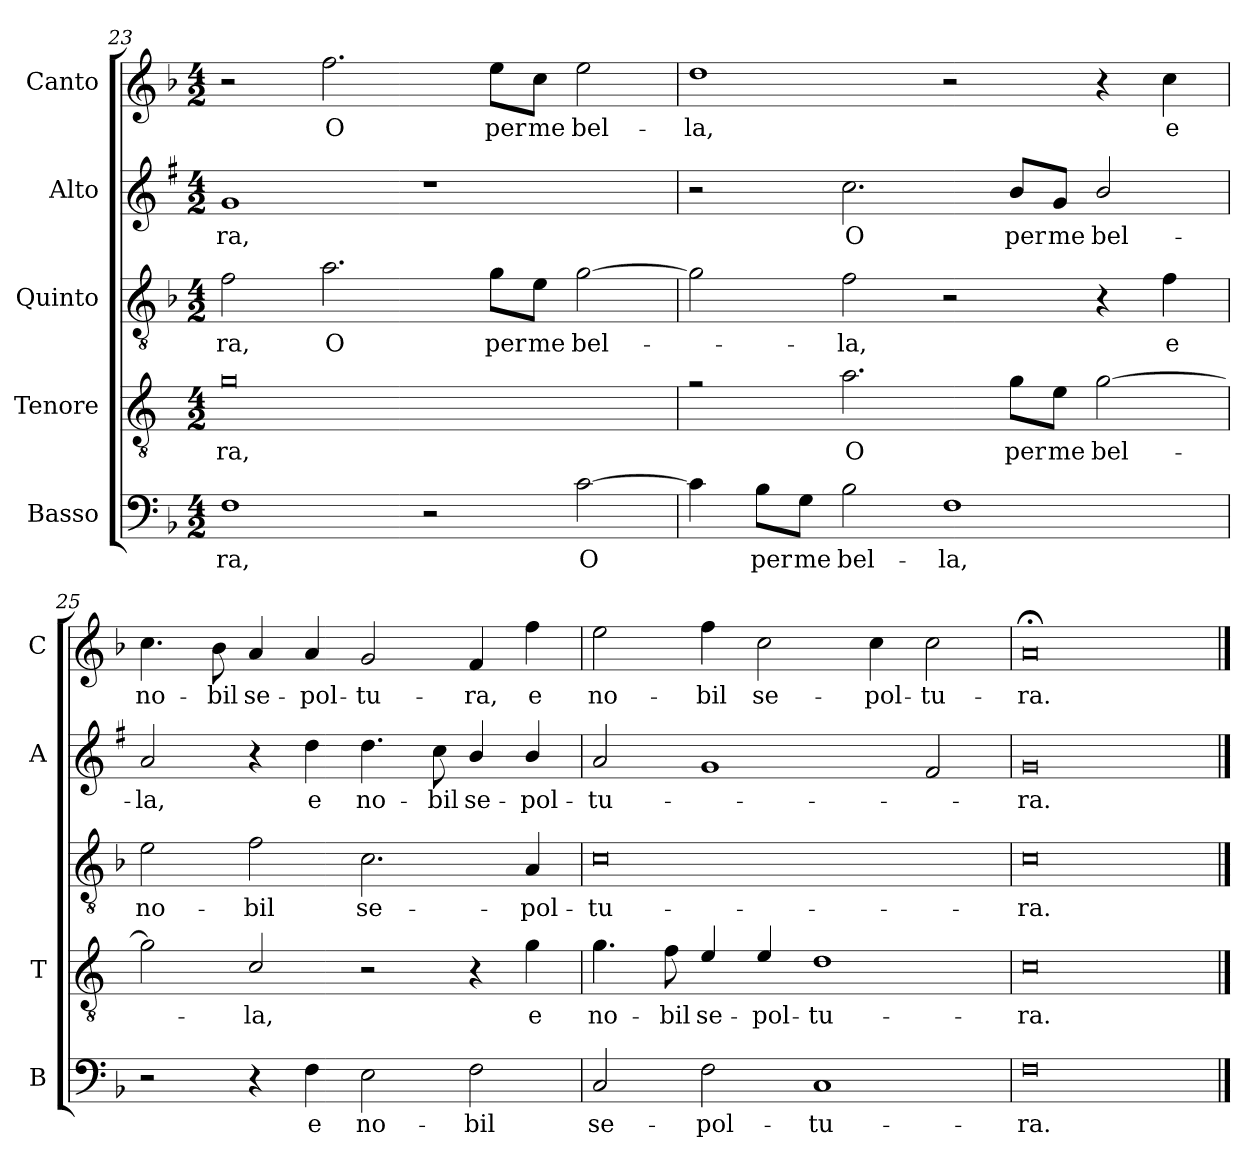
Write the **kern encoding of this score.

**kern	**text	**kern	**text	**kern	**text	**kern	**text	**kern	**text
*part5	*part5	*part4	*part4	*part3	*part3	*part2	*part2	*part1	*part1
*staff5	*staff5	*staff4	*staff4	*staff3	*staff3	*staff2	*staff2	*staff1	*staff1
*I"Basso	*	*I"Tenore	*	*I"Quinto	*	*I"Alto	*	*I"Canto	*
*I'B	*	*I'T	*	*	*	*I'A	*	*I'C	*
*clefF4	*	*clefGv2	*	*clefGv2	*	*clefG2	*	*clefG2	*
*	*	*ITrd4c7	*	*	*	*ITrd1c2	*	*	*
*k[b-]	*	*k[b-]	*	*k[b-]	*	*k[b-]	*	*k[b-]	*
*F:	*	*F:	*	*F:	*	*F:	*	*F:	*
*M4/2	*	*M4/2	*	*M4/2	*	*M4/2	*	*M4/2	*
=23	=23	=23	=23	=23	=23	=23	=23	=23	=23
!	!LO:LY:b	!	!LO:LY:b	!	!LO:LY:b	!	!LO:LY:b	!	!
1F	-ra,	0c	-ra,	2f\	-ra,	1f	-ra,	2r	.
!	!	!	!	!	!LO:LY:b	!	!	!	!LO:LY:b
.	.	.	.	2.a\	O	.	.	2.ff\	O
2r	.	.	.	.	.	1r	.	.	.
!	!	!	!	!	!LO:LY:b	!	!	!	!LO:LY:b
.	.	.	.	8g\L	per	.	.	8ee\L	per
!	!	!	!	!	!LO:LY:b	!	!	!	!LO:LY:b
.	.	.	.	8e\J	me	.	.	8cc\J	me
!	!LO:LY:b	!	!	!	!LO:LY:b	!	!	!	!LO:LY:b
[2c\	O	.	.	[2g\	bel-	.	.	2ee\	bel-
=24	=24	=24	=24	=24	=24	=24	=24	=24	=24
!	!	!	!	!	!	!	!	!	!LO:LY:b
4c\]	.	2rf	.	2g\]	.	2r	.	1dd	-la,
!	!LO:LY:b	!	!	!	!	!	!	!	!
8B-\L	per	.	.	.	.	.	.	.	.
!	!LO:LY:b	!	!	!	!	!	!	!	!
8G\J	me	.	.	.	.	.	.	.	.
!	!LO:LY:b	!	!LO:LY:b	!	!LO:LY:b	!	!LO:LY:b	!	!
2B-\	bel-	2.d\	O	2f\	-la,	2.b-\	O	.	.
!	!LO:LY:b	!	!	!	!	!	!	!	!
1F	-la,	.	.	2r	.	.	.	2r	.
!	!	!	!LO:LY:b	!	!	!	!LO:LY:b	!	!
.	.	8c\L	per	.	.	8a/L	per	.	.
!	!	!	!LO:LY:b	!	!	!	!LO:LY:b	!	!
.	.	8A\J	me	.	.	8f/J	me	.	.
!	!	!	!LO:LY:b	!	!	!	!LO:LY:b	!	!
.	.	[2c\	bel-	4r	.	2a/	bel-	4r	.
!	!	!	!	!	!LO:LY:b	!	!	!	!LO:LY:b
.	.	.	.	4f\	e	.	.	4cc\	e
!!LO:LB:g=z
=25	=25	=25	=25	=25	=25	=25	=25	=25	=25
!	!	!	!	!	!LO:LY:b	!	!LO:LY:b	!	!LO:LY:b
2r	.	2c\]	.	2e\	no-	2g/	-la,	4.cc\	no-
!	!	!	!	!	!	!	!	!	!LO:LY:b
.	.	.	.	.	.	.	.	8b-\	-bil
!	!	!	!LO:LY:b	!	!LO:LY:b	!	!	!	!LO:LY:b
4r	.	2F/	-la,	2f\	-bil	4r	.	4a/	se-
!	!LO:LY:b	!	!	!	!	!	!LO:LY:b	!	!LO:LY:b
4F\	e	.	.	.	.	4cc\	e	4a/	-pol-
!	!LO:LY:b	!	!	!	!LO:LY:b	!	!LO:LY:b	!	!LO:LY:b
2E\	no-	2r	.	2.c\	se-	4.cc\	no-	2g/	-tu-
!	!	!	!	!	!	!	!LO:LY:b	!	!
.	.	.	.	.	.	8b-\	-bil	.	.
!	!LO:LY:b	!	!	!	!	!	!LO:LY:b	!	!LO:LY:b
2F\	-bil	4r	.	.	.	4a/	se-	4f/	-ra,
!	!	!	!LO:LY:b	!	!LO:LY:b	!	!LO:LY:b	!	!LO:LY:b
.	.	4c\	e	4A/	-pol-	4a/	-pol-	4ff\	e
=26	=26	=26	=26	=26	=26	=26	=26	=26	=26
!	!LO:LY:b	!	!LO:LY:b	!	!LO:LY:b	!	!LO:LY:b	!	!LO:LY:b
2C/	se-	4.c\	no-	0c	-tu-	2g/	-tu-	2ee\	no-
!	!	!	!LO:LY:b	!	!	!	!	!	!
.	.	8B-\	-bil	.	.	.	.	.	.
!	!LO:LY:b	!	!LO:LY:b	!	!	!	!	!	!LO:LY:b
2F\	-pol-	4A/	se-	.	.	1f	.	4ff\	-bil
!	!	!	!LO:LY:b	!	!	!	!	!	!LO:LY:b
.	.	4A/	-pol-	.	.	.	.	2cc\	se-
!	!LO:LY:b	!	!LO:LY:b	!	!	!	!	!	!
1C	-tu-	1G	-tu-	.	.	.	.	.	.
!	!	!	!	!	!	!	!	!	!LO:LY:b
.	.	.	.	.	.	.	.	4cc\	-pol-
!	!	!	!	!	!	!	!	!	!LO:LY:b
.	.	.	.	.	.	2e/	.	2cc\	-tu-
=27	=27	=27	=27	=27	=27	=27	=27	=27	=27
!	!LO:LY:b	!	!LO:LY:b	!	!LO:LY:b	!	!LO:LY:b	!	!LO:LY:b
0F	-ra.	0F	-ra.	0c	-ra.	0f	-ra.	0a;<	-ra.
==	==	==	==	==	==	==	==	==	==
*-	*-	*-	*-	*-	*-	*-	*-	*-	*-
